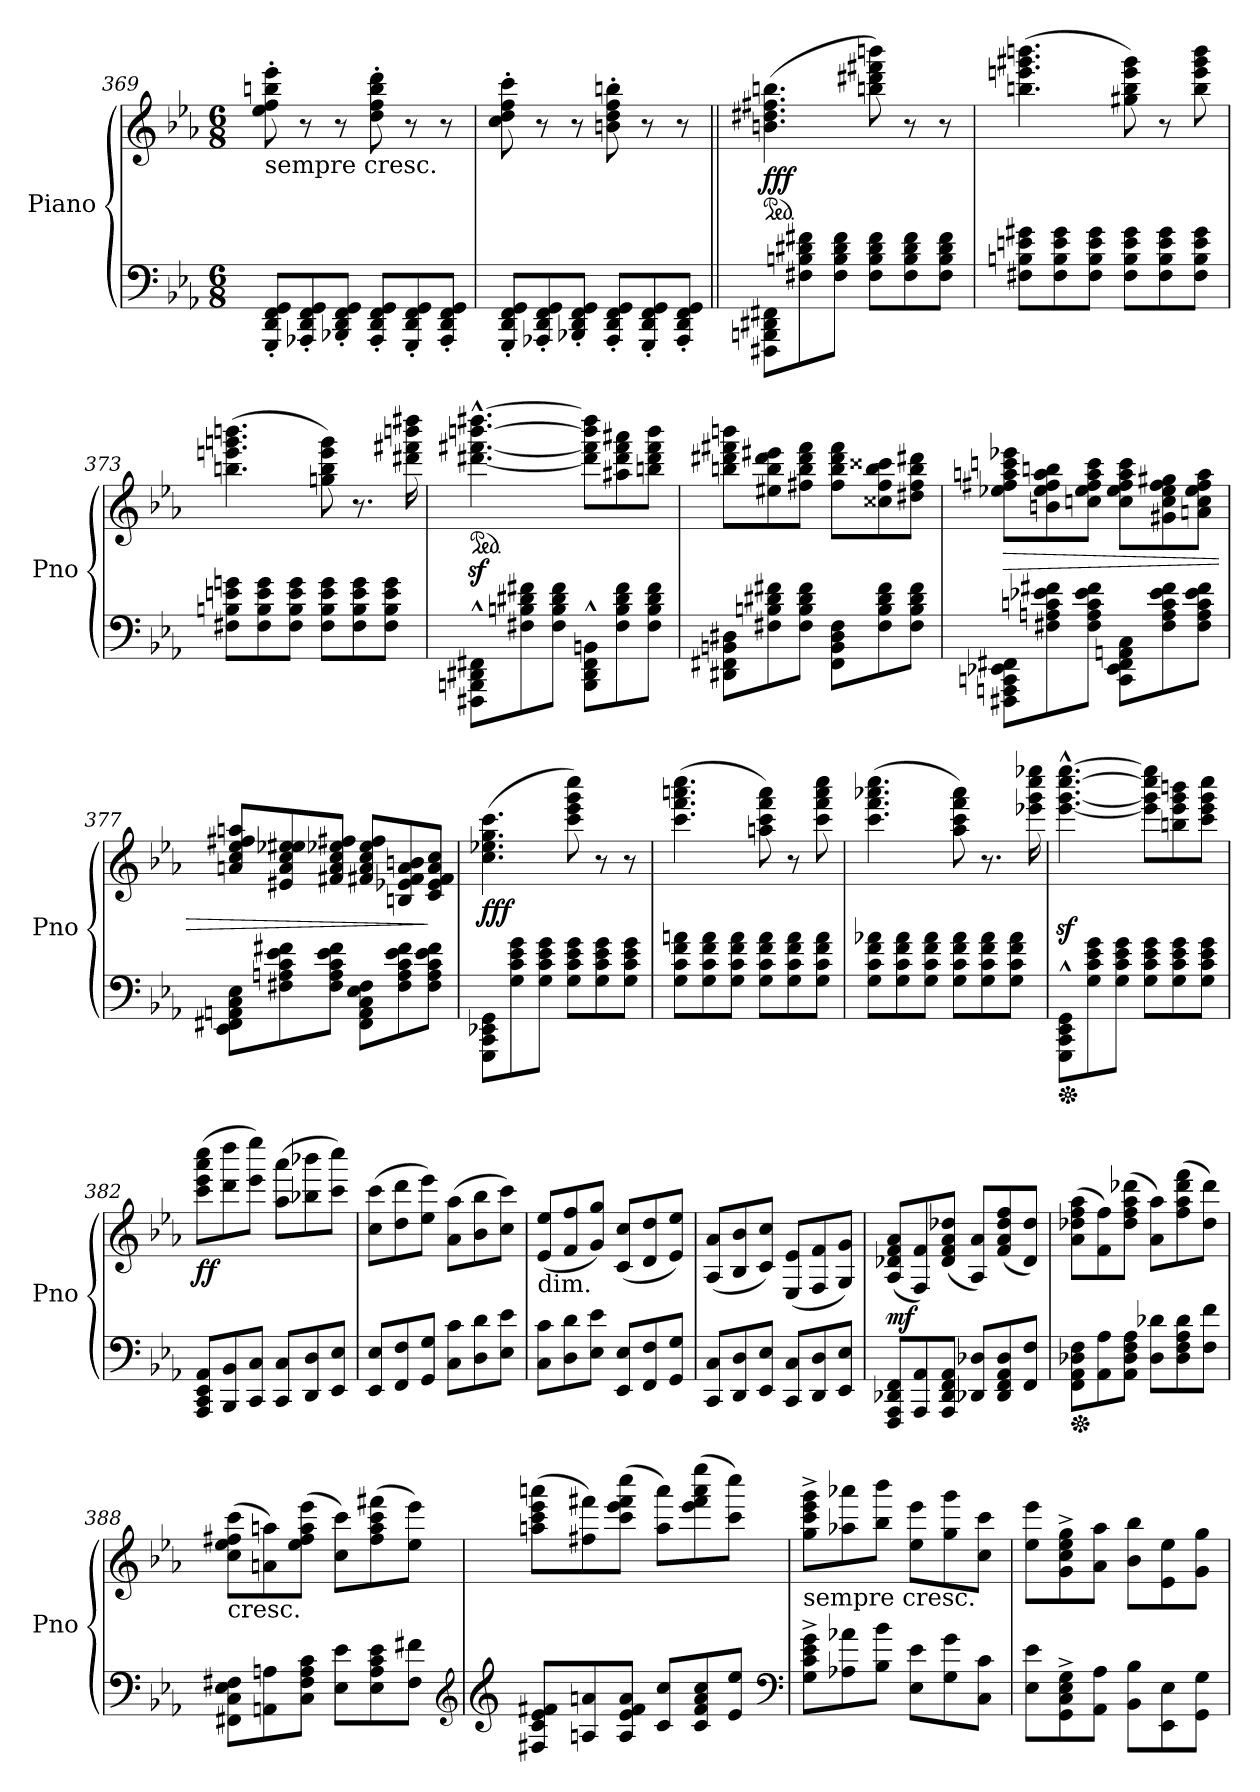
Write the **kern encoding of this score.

**kern	**kern	**dynam
*part1	*part1	*part1
*staff2	*staff1	*staff1/2
*I"Piano	*	*
*I'Pno	*	*
*clefF4	*clefG2	*
*k[b-e-a-]	*k[b-e-a-]	*
*E-:	*E-:	*
*M6/8	*M6/8	*
=369	=369	=369
!	!LO:TX:b:t=sempre cresc.	!
8GGG/' 8DD/' 8FF/' 8GG/'L	8ee-\' 8ff\' 8bbn\' 8eee-\'	.
8AAA-X/' 8DD/' 8FF/' 8GG/'	8r	.
8BBB-X/' 8DD/' 8FF/' 8GG/'J	8r	.
8AAA-/' 8DD/' 8FF/' 8GG/'L	8dd\' 8ff\' 8bb\' 8ddd\'	.
8GGG/' 8DD/' 8FF/' 8GG/'	8r	.
8AAA-/' 8DD/' 8FF/' 8GG/'J	8r	.
!!LO:PB:g=z
=370	=370	=370
8GGG/' 8DD/' 8FF/' 8GG/'L	8cc\' 8dd\' 8ff\' 8ccc\'	.
8AAA-X/' 8DD/' 8FF/' 8GG/'	8r	.
8BBB-X/' 8DD/' 8FF/' 8GG/'J	8r	.
8AAA-/' 8DD/' 8FF/' 8GG/'L	8bn\' 8dd\' 8ff\' 8bbn\'	.
8GGG/' 8DD/' 8FF/' 8GG/'	8r	.
8AAA-/' 8DD/' 8FF/' 8GG/'J	8r	.
=371||	=371||	=371||
*	*ped	*
!	!	!LO:DY:b
8FFF#X\ 8BBBn\ 8DD#X\ 8FF#X\L	(4.bn\ 4.dd#X\ 4.ff#X\ 4.bbn\	fff
8F#X\ 8Bn\ 8d#X\ 8f#X\	.	.
8F#\ 8B\ 8d#\ 8f#\J	.	.
8F#\ 8B\ 8d#\ 8f#\L	8bbn\ 8ddd#X\ 8fff#X\ 8bbbn\)	.
8F#\ 8B\ 8d#\ 8f#\	8r	.
8F#\ 8B\ 8d#\ 8f#\J	8r	.
=372	=372	=372
8F#X\ 8Bn\ 8en\ 8g#X\L	(4.bbn\ 4.eeen\ 4.ggg#X\ 4.bbbn\	.
8F#\ 8B\ 8e\ 8g#\	.	.
8F#\ 8B\ 8e\ 8g#\J	.	.
8F#\ 8B\ 8e\ 8g#\L	8gg#X\ 8bb\ 8eee\ 8ggg#\)	.
8F#\ 8B\ 8e\ 8g#\	8r	.
8F#\ 8B\ 8e\ 8g#\J	8bb\ 8eee\ 8ggg#\ 8bbb\	.
!!LO:PB:g=z
=373	=373	=373
8F#X\ 8Bn\ 8en\ 8gn\L	(4.bbn\ 4.eeen\ 4.gggn\ 4.bbbn\	.
8F#\ 8B\ 8e\ 8g\	.	.
8F#\ 8B\ 8e\ 8g\J	.	.
8F#\ 8B\ 8e\ 8g\L	8ggn\ 8bb\ 8eee\ 8ggg\)	.
8F#\ 8B\ 8e\ 8g\	8.r	.
8F#\ 8B\ 8e\ 8g\J	.	.
.	16ddd#X\ 16fff#X\ 16bbbn\ 16dddd#X\	.
=374	=374	=374
*	*ped	*
8FFF#X\^^ 8BBBn\^^ 8DD#X\^^ 8FF#X\^^L	[4.ddd#X\z<^^ [4.fff#X\z<^^ [4.bbbn\z<^^ [4.dddd#X\z<^^	.
8F#X\ 8Bn\ 8d#X\ 8f#X\	.	.
8F#\ 8B\ 8d#\ 8f#\J	.	.
8BBB\^^ 8DD#\^^ 8FF#\^^ 8BBn\^^L	8ddd#\] 8fff#\] 8bbb\] 8dddd#\]L	.
8F#\ 8B\ 8d#\ 8f#\	8aa#X\ 8ddd#\ 8fff#\ 8aaa#X\	.
8F#\ 8B\ 8d#\ 8f#\J	8bbn\ 8ddd#\ 8fff#\ 8bbb\J	.
!!LO:PB:g=z
=375	=375	=375
8DD#X\ 8FF#X\ 8BBn\ 8D#X\L	8bbn\ 8ddd#X\ 8fff#X\ 8bbbn\L	.
8F#X\ 8Bn\ 8d#X\ 8f#X\	8ee#X\ 8bb\ 8ddd#\ 8eee#X\	.
8F#\ 8B\ 8d#\ 8f#\J	8ff#X\ 8bb\ 8ddd#\ 8fff#\J	.
8FF#\ 8BB\ 8D#\ 8F#\L	8ff#\ 8bb\ 8ddd#\ 8fff#\L	.
8F#\ 8B\ 8d#\ 8f#\	8cc##X\ 8ff#\ 8bb\ 8ccc##X\	.
8F#\ 8B\ 8d#\ 8f#\J	8dd#\ 8ff#\ 8bb\ 8ddd#X\J	.
=376	=376	=376
!	!	!LO:HP:b
8FFF#X\ 8AAAn\ 8CCn\ 8EE-X\ 8FF#X\L	8ee-X\ 8ff#X\ 8aan\ 8cccn\ 8eee-X\L	>
8F#X\ 8An\ 8cn\ 8e-X\ 8f#X\	8bn\ 8ee-\ 8ff#\ 8aa\ 8bbn\	.
8F#\ 8A\ 8c\ 8e-\ 8f#\J	8ccn\ 8ee-\ 8ff#\ 8aa\ 8ccc\J	.
8CC\ 8EE-\ 8FF#\ 8AAn\ 8C\L	8cc\ 8ee-\ 8ff#\ 8aa\ 8ccc\L	.
8F#\ 8A\ 8c\ 8e-\ 8f#\	8g#X\ 8cc\ 8ee-\ 8ff#\ 8gg#X\	.
8F#\ 8A\ 8c\ 8e-\ 8f#\J	8an\ 8cc\ 8ee-\ 8ff#\ 8aa\J	.
!!LO:PB:g=z
=377	=377	=377
8EE-\ 8FF#X\ 8AAn\ 8C\ 8E-\L	8an/ 8cc/ 8ee-/ 8ff#X/ 8aan/L	.
8F#X\ 8An\ 8c\ 8e-\ 8f#X\	8e#X/ 8a/ 8cc/ 8ee-X/ 8ee#X/	.
8F#\ 8A\ 8c\ 8e-\ 8f#\J	8f#X/ 8a/ 8cc/ 8ee-X/ 8ff#X/J	.
8FF#\ 8AA\ 8C\ 8E-\ 8F#\L	8f#X/ 8a/ 8cc/ 8ee-/ 8ff#/L	.
8F#\ 8A\ 8c\ 8e-\ 8f#\	8Bn/ 8e-X/ 8f#/ 8a/ 8bn/	.
8F#\ 8A\ 8c\ 8e-\ 8f#\J	8c/ 8e-/ 8f#/ 8a/ 8cc/J	]
=378	=378	=378
!	!	!LO:DY:b
8GGG\ 8CC\ 8EE-X\ 8GG\L	(4.cc\ 4.ee-X\ 4.gg\ 4.ccc\	fff
8G\ 8c\ 8e-\ 8g\	.	.
8G\ 8c\ 8e-\ 8g\J	.	.
8G\ 8c\ 8e-\ 8g\L	8ccc\ 8eee-\ 8ggg\ 8cccc\)	.
8G\ 8c\ 8e-\ 8g\	8r	.
8G\ 8c\ 8e-\ 8g\J	8r	.
!!LO:PB:g=z
=379	=379	=379
8G\ 8c\ 8f\ 8an\L	(4.ccc\ 4.fff\ 4.aaan\ 4.cccc\	.
8G\ 8c\ 8f\ 8a\	.	.
8G\ 8c\ 8f\ 8a\J	.	.
8G\ 8c\ 8f\ 8a\L	8aan\ 8ccc\ 8fff\ 8aaa\)	.
8G\ 8c\ 8f\ 8a\	8r	.
8G\ 8c\ 8f\ 8a\J	8ccc\ 8fff\ 8aaa\ 8cccc\	.
=380	=380	=380
8G\ 8c\ 8f\ 8a-X\L	(4.ccc\ 4.fff\ 4.aaa-X\ 4.cccc\	.
8G\ 8c\ 8f\ 8a-\	.	.
8G\ 8c\ 8f\ 8a-\J	.	.
8G\ 8c\ 8f\ 8a-\L	8aa-\ 8ccc\ 8fff\ 8aaa-\)	.
8G\ 8c\ 8f\ 8a-\	8.r	.
8G\ 8c\ 8f\ 8a-\J	.	.
.	16eee-X\ 16ggg\ 16cccc\ 16eeee-X\	.
=381	=381	=381
*Xped	*	*
8GGG\^^ 8CC\^^ 8EE-\^^ 8GG\^^L	[4.eee-\z<^^ [4.ggg\z<^^ [4.cccc\z<^^ [4.eeee-\z<^^	.
8G\ 8c\ 8e-\ 8g\	.	.
8G\ 8c\ 8e-\ 8g\J	.	.
8G\ 8c\ 8e-\ 8g\L	8eee-\] 8ggg\] 8cccc\] 8eeee-\]L	.
8G\ 8c\ 8e-\ 8g\	8bbn\ 8eee-\ 8ggg\ 8bbbn\	.
8G\ 8c\ 8e-\ 8g\J	8ccc\ 8eee-\ 8ggg\ 8cccc\J	.
!!LO:PB:g=z
=382	=382	=382
!	!	!LO:DY:b
8AAA-/ 8CC/ 8EE-/ 8AA-/L	(8ccc\ 8eee-\ 8aaa-\ 8cccc\L	ff
8BBB-/ 8BB-/	8ddd\ 8dddd\	.
8CC/ 8C/J	8eee-\ 8eeee-\J)	.
8CC/ 8C/L	(8aa-\ 8aaa-\L	.
8DD/ 8D/	8bb-X\ 8bbb-X\	.
8EE-/ 8E-/J	8ccc\ 8cccc\J)	.
=383	=383	=383
8EE-/ 8E-/L	(8cc\ 8ccc\L	.
8FF/ 8F/	8dd\ 8ddd\	.
8GG/ 8G/J	8ee-\ 8eee-\J)	.
8C\ 8c\L	(8a-\ 8aa-\L	.
8D\ 8d\	8b-\ 8bb-\	.
8E-\ 8e-\J	8cc\ 8ccc\J)	.
!!LO:PB:g=z
=384	=384	=384
!	!LO:TX:b:t=dim.	!
8C\ 8c\L	(8e-/ 8ee-/L	.
8D\ 8d\	8f/ 8ff/	.
8E-\ 8e-\J	8g/ 8gg/J)	.
8EE-/ 8E-/L	(8c/ 8cc/L	.
8FF/ 8F/	8d/ 8dd/	.
8GG/ 8G/J	8e-/ 8ee-/J)	.
=385	=385	=385
8CC/ 8C/L	(8A-/ 8a-/L	.
8DD/ 8D/	8B-/ 8b-/	.
8EE-/ 8E-/J	8c/ 8cc/J)	.
8CC/ 8C/L	(8E-/ 8e-/L	.
8DD/ 8D/	8F/ 8f/	.
8EE-/ 8E-/J	8G/ 8g/J)	.
=386	=386	=386
!	!	!LO:DY:b
8FFF/ 8AAA-/ 8DD-X/ 8FF/L	(8A-/ 8d-X/ 8f/ 8a-/L	mf
8AAA-/ 8AA-/	8F/ 8f/)	.
8AAA-/ 8DD-/ 8FF/ 8AA-/J	(8d-/ 8f/ 8a-/ 8dd-X/J	.
8DD-X/ 8D-X/L	8A-/ 8a-/L)	.
8DD-/ 8FF/ 8AA-/ 8D-/	(8f/ 8a-/ 8dd-/ 8ff/	.
8FF/ 8F/J	8d-/ 8dd-/J)	.
!!LO:PB:g=z
=387	=387	=387
*Xped	*	*
8FF\ 8AA-\ 8D-X\ 8F\L	(8a-\ 8dd-X\ 8ff\ 8aa-\L	.
8AA-\ 8A-\	8f\ 8ff\)	.
8AA-\ 8D-\ 8F\ 8A-\J	(8dd-\ 8ff\ 8aa-\ 8ddd-X\J	.
8D-\ 8d-X\L	8a-\ 8aa-\L)	.
8D-\ 8F\ 8A-\ 8d-\	(8ff\ 8aa-\ 8ddd-\ 8fff\	.
8F\ 8f\J	8dd-\ 8ddd-\J)	.
=388	=388	=388
!	!LO:TX:b:t=cresc.	!
8FF#X\ 8C\ 8E-\ 8F#X\L	(8cc\ 8ee-\ 8ff#X\ 8ccc\L	.
8AAn\ 8An\	8an\ 8aan\)	.
8C\ 8F#\ 8A\ 8c\J	(8ee-\ 8ff#\ 8aa\ 8eee-\J	.
8E-\ 8e-\L	8cc\ 8ccc\L)	.
8E-\ 8A\ 8c\ 8e-\	(8ff#\ 8aa\ 8ccc\ 8fff#X\	.
8F#\ 8f#X\J	8ee-\ 8eee-\J)	.
*clefG2	*	*
=389	=389	=389
*clefG2	*	*
8F#X/ 8c/ 8e-/ 8f#X/L	(8aan\ 8ccc\ 8eee-\ 8aaan\L	.
8An/ 8an/	8ff#X\ 8fff#X\)	.
8A/ 8e-/ 8f#/ 8a/J	(8ccc\ 8eee-\ 8fff#\ 8cccc\J	.
8c/ 8cc/L	8aa\ 8aaa\L)	.
8c/ 8f#/ 8a/ 8cc/	(8eee-\ 8fff#\ 8aaa\ 8eeee-\	.
8e-/ 8ee-/J	8ccc\ 8cccc\J)	.
*clefF4	*	*
=390	=390	=390
!	!LO:TX:b:t=sempre cresc.	!
8G\^ 8c\^ 8e-\^ 8g\^L	8gg\^ 8ccc\^ 8eee-\^ 8ggg\^L	.
8A-X\ 8a-X\	8aa-X\ 8aaa-X\	.
8B-\ 8b-\J	8bb-\ 8bbb-\J	.
8E-\ 8e-\L	8ee-\ 8eee-\L	.
8G\ 8g\	8gg\ 8ggg\	.
8C\ 8c\J	8cc\ 8ccc\J	.
!!LO:PB:g=z
=391	=391	=391
8E-\ 8e-\L	8ee-\ 8eee-\L	.
8GG\^ 8C\^ 8E-\^ 8G\^	8g\^ 8cc\^ 8ee-\^ 8gg\^	.
8AA-\ 8A-\J	8a-\ 8aa-\J	.
8BB-\ 8B-\L	8b-\ 8bb-\L	.
8EE-\ 8E-\	8e-\ 8ee-\	.
8GG\ 8G\J	8g\ 8gg\J	.
=	=	=
*-	*-	*-
